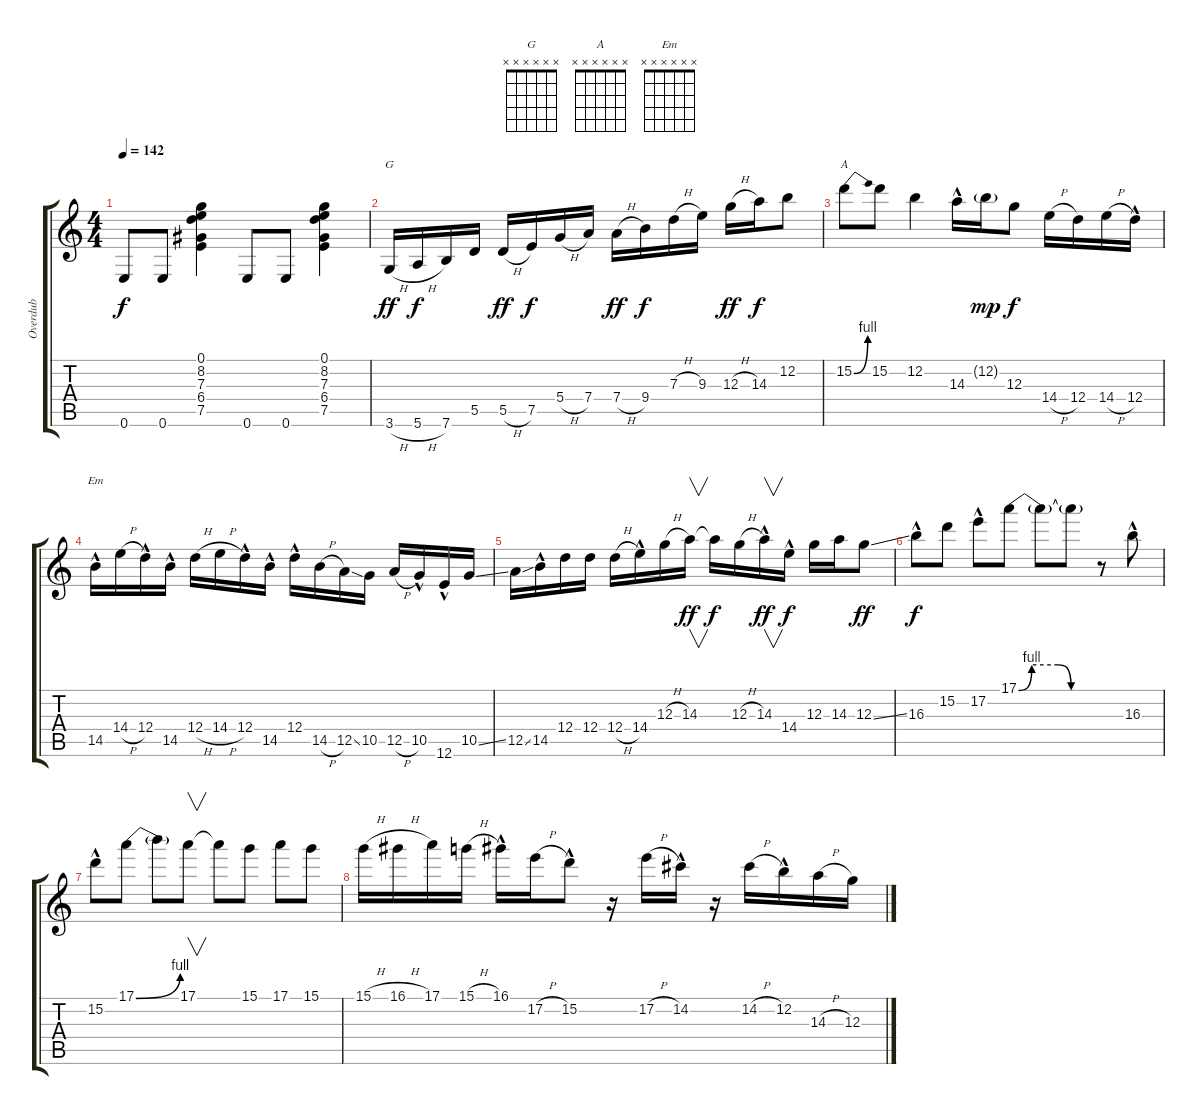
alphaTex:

\track ("Overdub" "Overdub") {instrument fretlessbass}
\staff {score tabs}
\tuning (E4 B3 G3 D3 A2 E2) {hide}
\chord ("G" x x x x x x) {firstfret 0}
\chord ("A" x x x x x x) {firstfret 0}
\chord ("Em" x x x x x x) {firstfret 0}
\ts (4 4)
\tempo 142
\clef g2
\ks c
0.6.8{dy f} 0.6.8 (0.1 8.2 7.3 6.4 7.5).4 0.6.8 0.6.8 (0.1 8.2 7.3 6.4 7.5).4 |
3.6{h}.16{ch "G" dy ff} 5.6{h}.16{dy f} 7.6.16 5.5.16 5.5{h}.16{dy ff} 7.5.16{dy f} 5.4{h}.16 7.4.16 7.4{h}.16{dy ff} 9.4.16{dy f} 7.3{h}.16 9.3.16 12.3{h}.16{dy ff} 14.3.16{dy f} 12.2.8 |
15.2{be (bend 0 0 60 4)}.8{ch "A"} 15.2.8 12.2.4 14.3{hac}.16 12.2{g}.16{dy mp} 12.3.8{dy f} 14.4{h}.16 12.4.16 14.4{h}.16 12.4{hac}.16 |
14.5{hac}.16{ch "Em"} 14.4{h}.16 12.4{hac}.16 14.5{hac}.16 12.4{h}.16 14.4{h}.16 12.4{hac}.16 14.5{hac}.16 12.4{hac}.16 14.5{h}.16 12.5{ss}.16 10.5.16 12.5{h}.16 10.5{hac}.16 12.6{hac}.16 10.5{ss}.16 |
12.5{ss}.16 14.5{hac}.16 12.4.16 12.4.16 12.4{h}.16 14.4{hac}.16 12.3{h}.16 14.3.16{v dy ff} 14.3{t}.16{dy f} 12.3{h}.16 14.3{hac}.16{v dy ff} 14.4{hac}.16{dy f} 12.3.16 14.3.16 12.3{ss}.8{dy ff} |
16.3{hac}.8{dy f} 15.2.8 17.2{hac}.8 17.1{be (custom 0 0 10 4 30 4 40 0 60 0)}.8 17.1{t}.8 17.1{t}.8 r.8 16.3{hac}.8 |
15.2{hac}.8 17.1{be (bend 0 0 60 4)}.8 17.1{t}.8 17.1.8{v} 17.1{t}.8 15.1.8 17.1.8 15.1.8 |
15.1{h}.16 16.1{h}.16 17.1.16 15.1{h}.16 16.1{hac}.16 17.2{h}.16 15.2{hac}.8 r.16 17.2{h}.16 14.2{hac}.16 r.16 14.2{h}.16 12.2{hac}.16 14.3{h}.16 12.3{h}.16
